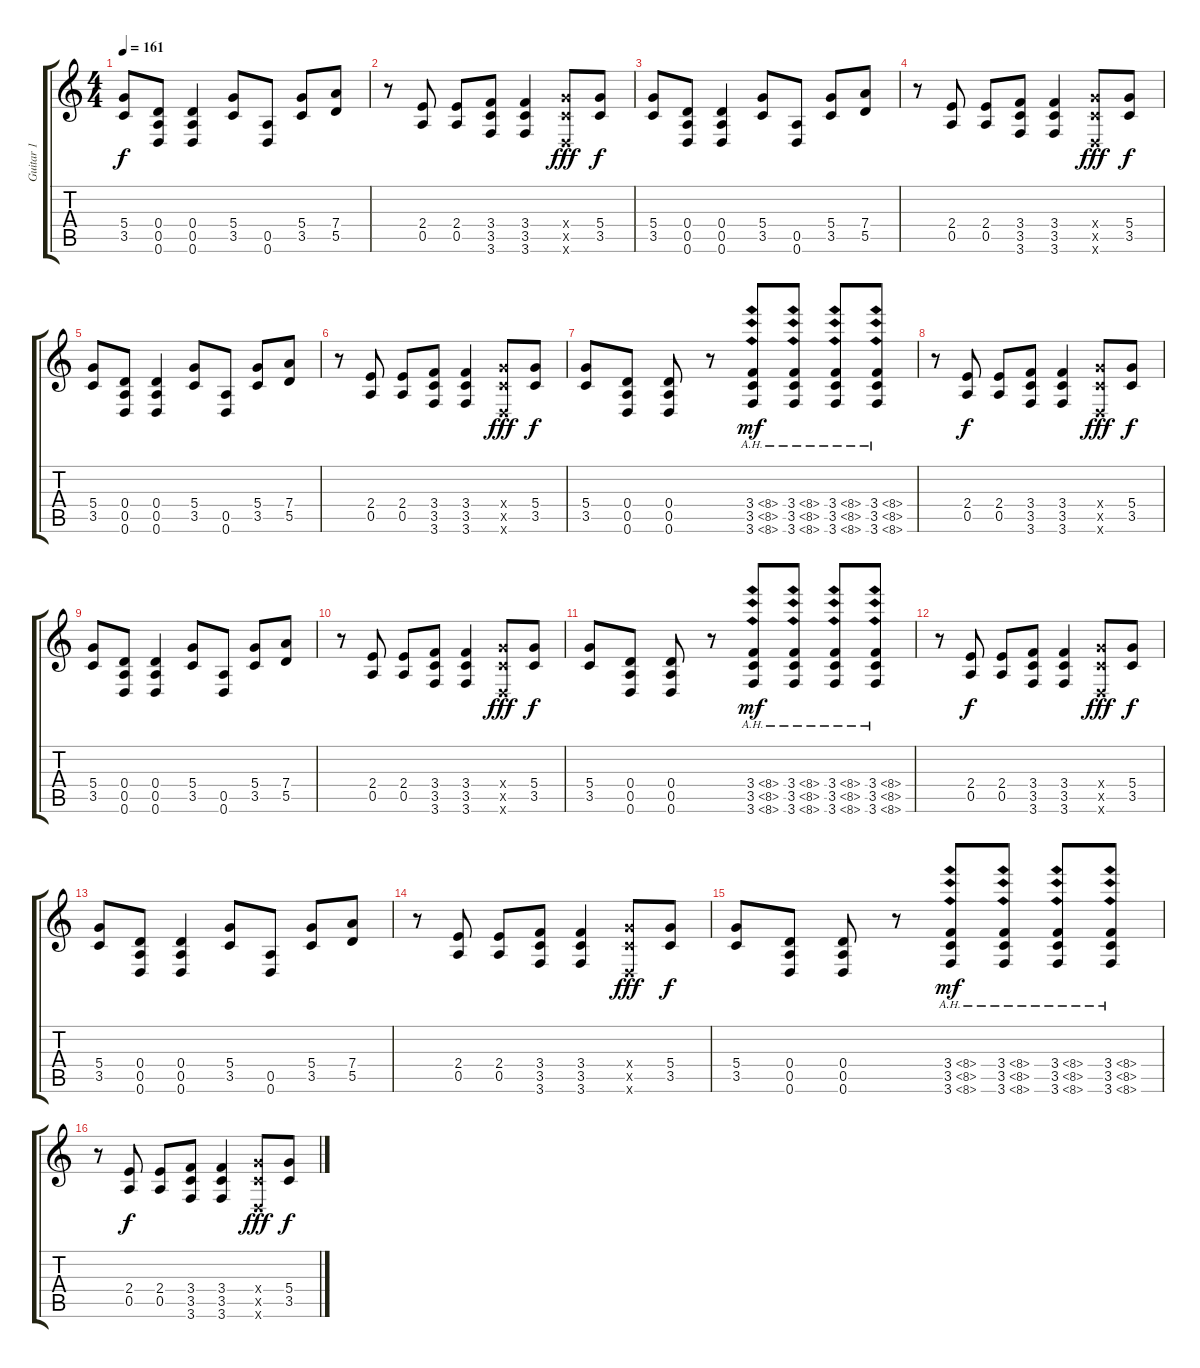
\track ("Guitar 1" "Guitar 1") {instrument overdrivenguitar}
\staff {score tabs}
\tuning (E4 B3 G3 D3 A2 D2) {hide}
\ts (4 4)
\tempo 161
\clef g2
\ks c
(5.4 3.5).8{dy f} (0.4 0.5 0.6).8 (0.4 0.5 0.6).4 (5.4 3.5).8 (0.5 0.6).8 (5.4 3.5).8 (7.4 5.5).8 |
r.8 (2.4 0.5).8 (2.4 0.5).8 (3.4 3.5 3.6).8 (3.4 3.5 3.6).4 (5.4{x} 3.5{x} 0.6{x}).8{dy fff} (5.4 3.5).8{dy f} |
(5.4 3.5).8 (0.4 0.5 0.6).8 (0.4 0.5 0.6).4 (5.4 3.5).8 (0.5 0.6).8 (5.4 3.5).8 (7.4 5.5).8 |
r.8 (2.4 0.5).8 (2.4 0.5).8 (3.4 3.5 3.6).8 (3.4 3.5 3.6).4 (5.4{x} 3.5{x} 0.6{x}).8{dy fff} (5.4 3.5).8{dy f} |
(5.4 3.5).8 (0.4 0.5 0.6).8 (0.4 0.5 0.6).4 (5.4 3.5).8 (0.5 0.6).8 (5.4 3.5).8 (7.4 5.5).8 |
r.8 (2.4 0.5).8 (2.4 0.5).8 (3.4 3.5 3.6).8 (3.4 3.5 3.6).4 (5.4{x} 3.5{x} 0.6{x}).8{dy fff} (5.4 3.5).8{dy f} |
(5.4 3.5).8 (0.4 0.5 0.6).8 (0.4 0.5 0.6).8 r.8 (3.4{ah 5} 3.5{ah 5} 3.6{ah 5}).8{dy mf} (3.4{ah 5} 3.5{ah 5} 3.6{ah 5}).8 (3.4{ah 5} 3.5{ah 5} 3.6{ah 5}).8 (3.4{ah 5} 3.5{ah 5} 3.6{ah 5}).8 |
r.8 (2.4 0.5).8{dy f} (2.4 0.5).8 (3.4 3.5 3.6).8 (3.4 3.5 3.6).4 (5.4{x} 3.5{x} 0.6{x}).8{dy fff} (5.4 3.5).8{dy f} |
(5.4 3.5).8 (0.4 0.5 0.6).8 (0.4 0.5 0.6).4 (5.4 3.5).8 (0.5 0.6).8 (5.4 3.5).8 (7.4 5.5).8 |
r.8 (2.4 0.5).8 (2.4 0.5).8 (3.4 3.5 3.6).8 (3.4 3.5 3.6).4 (5.4{x} 3.5{x} 0.6{x}).8{dy fff} (5.4 3.5).8{dy f} |
(5.4 3.5).8 (0.4 0.5 0.6).8 (0.4 0.5 0.6).8 r.8 (3.4{ah 5} 3.5{ah 5} 3.6{ah 5}).8{dy mf} (3.4{ah 5} 3.5{ah 5} 3.6{ah 5}).8 (3.4{ah 5} 3.5{ah 5} 3.6{ah 5}).8 (3.4{ah 5} 3.5{ah 5} 3.6{ah 5}).8 |
r.8 (2.4 0.5).8{dy f} (2.4 0.5).8 (3.4 3.5 3.6).8 (3.4 3.5 3.6).4 (5.4{x} 3.5{x} 0.6{x}).8{dy fff} (5.4 3.5).8{dy f} |
(5.4 3.5).8 (0.4 0.5 0.6).8 (0.4 0.5 0.6).4 (5.4 3.5).8 (0.5 0.6).8 (5.4 3.5).8 (7.4 5.5).8 |
r.8 (2.4 0.5).8 (2.4 0.5).8 (3.4 3.5 3.6).8 (3.4 3.5 3.6).4 (5.4{x} 3.5{x} 0.6{x}).8{dy fff} (5.4 3.5).8{dy f} |
(5.4 3.5).8 (0.4 0.5 0.6).8 (0.4 0.5 0.6).8 r.8 (3.4{ah 5} 3.5{ah 5} 3.6{ah 5}).8{dy mf} (3.4{ah 5} 3.5{ah 5} 3.6{ah 5}).8 (3.4{ah 5} 3.5{ah 5} 3.6{ah 5}).8 (3.4{ah 5} 3.5{ah 5} 3.6{ah 5}).8 |
r.8 (2.4 0.5).8{dy f} (2.4 0.5).8 (3.4 3.5 3.6).8 (3.4 3.5 3.6).4 (5.4{x} 3.5{x} 0.6{x}).8{dy fff} (5.4 3.5).8{dy f}
